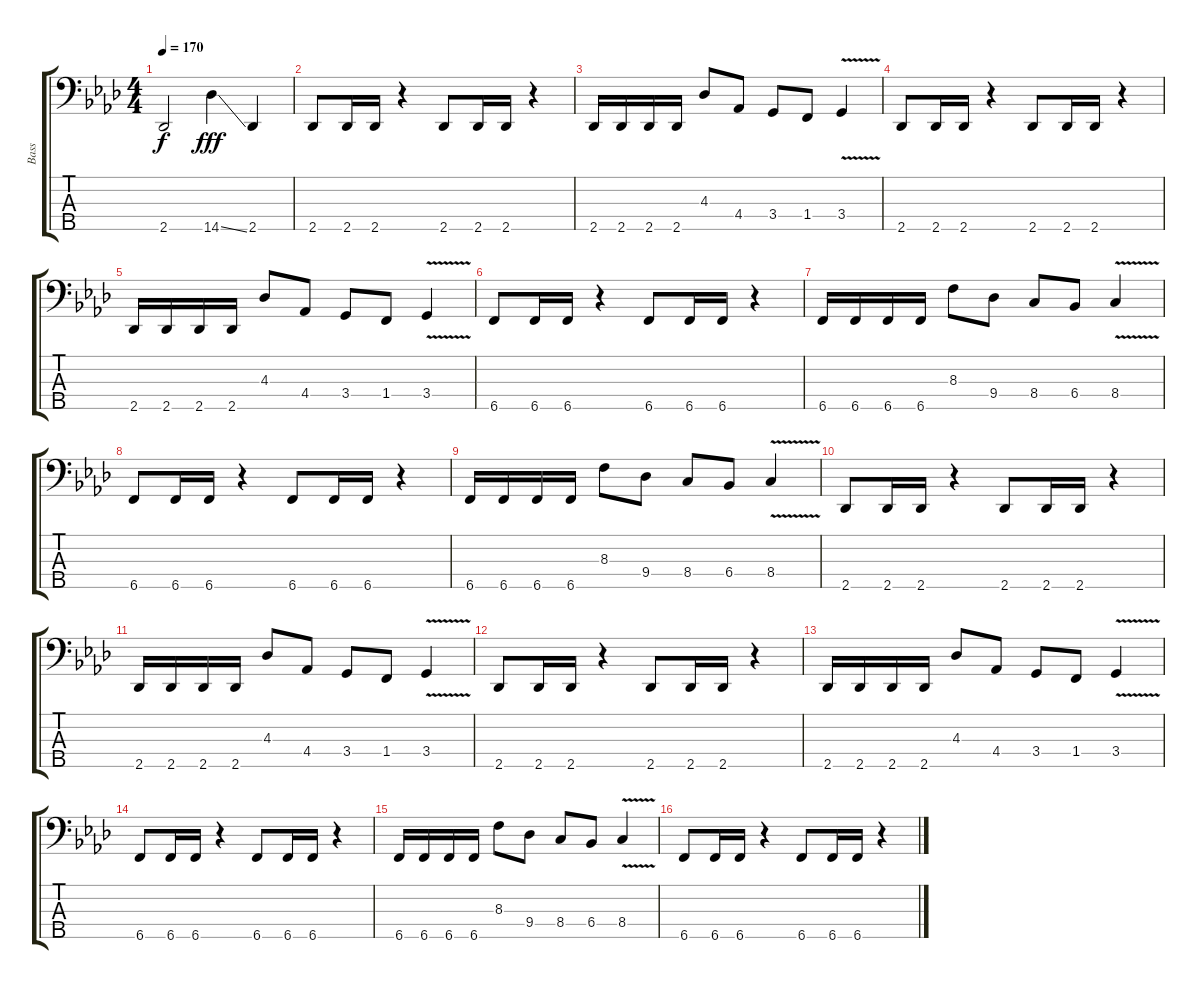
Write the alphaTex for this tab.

\track ("Bass" "Bass") {instrument electricbasspick}
\staff {score tabs}
\tuning (G2 D2 A1 E1 B0) {hide}
\ts (4 4)
\tempo 170
\clef f4
\ks fminor
2.5{t}.2{dy f} 14.5{ss}.4{dy fff} 2.5.4 |
2.5.8 2.5.16 2.5.16 r.4 2.5.8 2.5.16 2.5.16 r.4 |
2.5.16 2.5.16 2.5.16 2.5.16 4.3.8 4.4.8 3.4.8 1.4.8 3.4{v}.4 |
2.5.8 2.5.16 2.5.16 r.4 2.5.8 2.5.16 2.5.16 r.4 |
2.5.16 2.5.16 2.5.16 2.5.16 4.3.8 4.4.8 3.4.8 1.4.8 3.4{v}.4 |
6.5.8 6.5.16 6.5.16 r.4 6.5.8 6.5.16 6.5.16 r.4 |
6.5.16 6.5.16 6.5.16 6.5.16 8.3.8 9.4.8 8.4.8 6.4.8 8.4{v}.4 |
6.5.8 6.5.16 6.5.16 r.4 6.5.8 6.5.16 6.5.16 r.4 |
6.5.16 6.5.16 6.5.16 6.5.16 8.3.8 9.4.8 8.4.8 6.4.8 8.4{v}.4 |
2.5.8 2.5.16 2.5.16 r.4 2.5.8 2.5.16 2.5.16 r.4 |
2.5.16 2.5.16 2.5.16 2.5.16 4.3.8 4.4.8 3.4.8 1.4.8 3.4{v}.4 |
2.5.8 2.5.16 2.5.16 r.4 2.5.8 2.5.16 2.5.16 r.4 |
2.5.16 2.5.16 2.5.16 2.5.16 4.3.8 4.4.8 3.4.8 1.4.8 3.4{v}.4 |
6.5.8 6.5.16 6.5.16 r.4 6.5.8 6.5.16 6.5.16 r.4 |
6.5.16 6.5.16 6.5.16 6.5.16 8.3.8 9.4.8 8.4.8 6.4.8 8.4{v}.4 |
6.5.8 6.5.16 6.5.16 r.4 6.5.8 6.5.16 6.5.16 r.4
